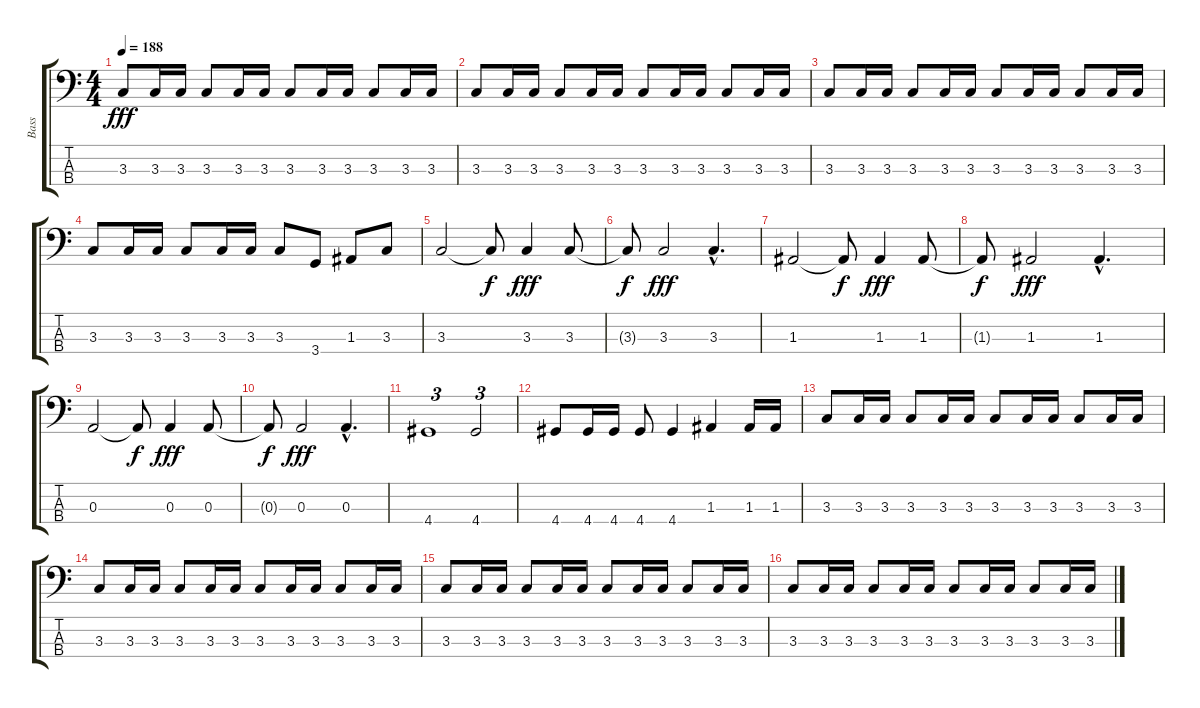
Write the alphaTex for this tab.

\track ("Bass" "Bass") {instrument electricbassfinger}
\staff {score tabs}
\tuning (G2 D2 A1 E1) {hide}
\ts (4 4)
\tempo 188
\clef f4
\ks c
3.3.8{dy fff} 3.3.16 3.3.16 3.3.8 3.3.16 3.3.16 3.3.8 3.3.16 3.3.16 3.3.8 3.3.16 3.3.16 |
3.3.8 3.3.16 3.3.16 3.3.8 3.3.16 3.3.16 3.3.8 3.3.16 3.3.16 3.3.8 3.3.16 3.3.16 |
3.3.8 3.3.16 3.3.16 3.3.8 3.3.16 3.3.16 3.3.8 3.3.16 3.3.16 3.3.8 3.3.16 3.3.16 |
3.3.8 3.3.16 3.3.16 3.3.8 3.3.16 3.3.16 3.3.8 3.4.8 1.3.8 3.3.8 |
3.3.2 3.3{t}.8{dy f} 3.3.4{dy fff} 3.3.8 |
3.3{t}.8{dy f} 3.3.2{dy fff} 3.3{hac}.4{d} |
1.3.2 1.3{t}.8{dy f} 1.3.4{dy fff} 1.3.8 |
1.3{t}.8{dy f} 1.3.2{dy fff} 1.3{hac}.4{d} |
0.3.2 0.3{t}.8{dy f} 0.3.4{dy fff} 0.3.8 |
0.3{t}.8{dy f} 0.3.2{dy fff} 0.3{hac}.4{d} |
4.4.1{tu (3 2)} 4.4.2{tu (3 2)} |
4.4.8 4.4.16 4.4.16 4.4.8 4.4.4 1.3.4 1.3.16 1.3.16 |
3.3.8 3.3.16 3.3.16 3.3.8 3.3.16 3.3.16 3.3.8 3.3.16 3.3.16 3.3.8 3.3.16 3.3.16 |
3.3.8 3.3.16 3.3.16 3.3.8 3.3.16 3.3.16 3.3.8 3.3.16 3.3.16 3.3.8 3.3.16 3.3.16 |
3.3.8 3.3.16 3.3.16 3.3.8 3.3.16 3.3.16 3.3.8 3.3.16 3.3.16 3.3.8 3.3.16 3.3.16 |
3.3.8 3.3.16 3.3.16 3.3.8 3.3.16 3.3.16 3.3.8 3.3.16 3.3.16 3.3.8 3.3.16 3.3.16
